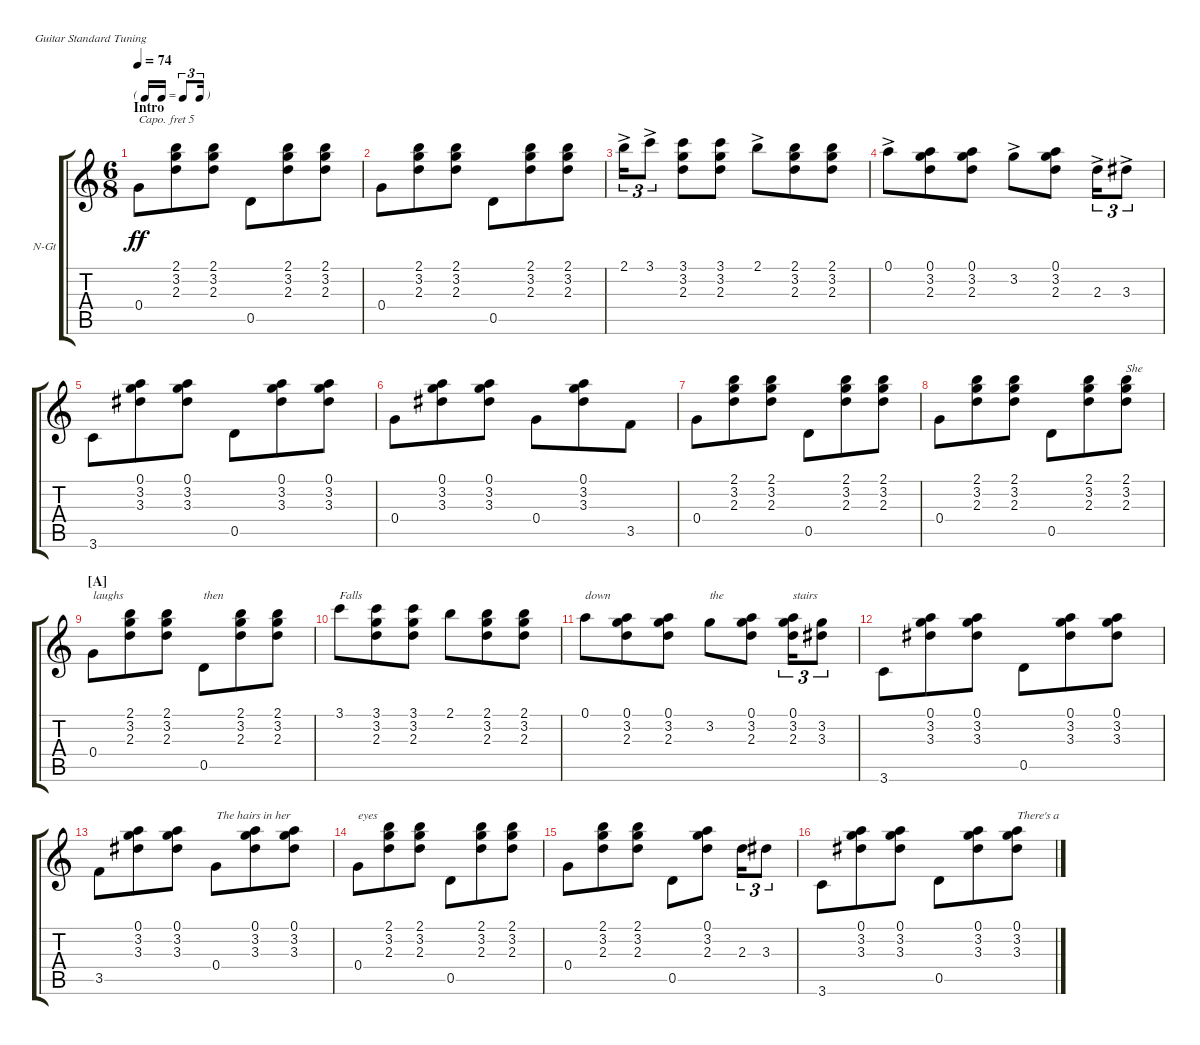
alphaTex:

\defaultSystemsLayout 4
\bracketExtendMode groupsimilarinstruments
\firstSystemTrackNameOrientation horizontal
\otherSystemsTrackNameOrientation horizontal
\track ("Nylon Guitar" "N-Gt") {instrument acousticguitarnylon}
\staff {score tabs}
\capo 5
\tuning (E4 B3 G3 D3 A2 E2)
\ts (6 8)
\tf triplet16th
\section ("" "Intro")
\tempo 74
\clef g2
\scale
0.386139
\ks c
0.4.8{dy ff instrument acousticguitarnylon} (2.1 3.2 2.3).8 (2.1 3.2 2.3).8 0.5.8 (2.1 3.2 2.3).8 (2.1 3.2 2.3).8 |
\scale
0.20462 0.4.8 (2.1 3.2 2.3).8 (2.1 3.2 2.3).8 0.5.8 (2.1 3.2 2.3).8 (2.1 3.2 2.3).8 |
\scale
0.20462 2.1{ac}.16{tu (3 2)} 3.1{ac}.8{tu (3 2)} (3.1 3.2 2.3).8 (2.3 3.2 3.1).8 2.1{ac}.8 (2.1 3.2 2.3).8 (2.1 3.2 2.3).8 |
\scale
0.20462 0.1{ac}.8 (0.1 3.2 2.3).8 (0.1 3.2 2.3).8 3.2{ac}.8 (0.1 3.2 2.3).8 2.3{ac}.16{tu (3 2)} 3.3{ac}.8{tu (3 2)} |
\scale
0.25 3.6.8 (0.1 3.2 3.3).8 (0.1 3.2 3.3).8 0.5.8 (0.1 3.2 3.3).8 (0.1 3.2 3.3).8 |
\scale
0.25 0.4.8 (0.1 3.2 3.3).8 (0.1 3.2 3.3).8 0.4.8 (0.1 3.2 3.3).8 3.5.8 |
\scale
0.25 0.4.8 (2.1 3.2 2.3).8 (2.1 3.2 2.3).8 0.5.8 (2.1 3.2 2.3).8 (2.1 3.2 2.3).8 |
\scale
0.25 0.4.8 (2.1 3.2 2.3).8 (2.1 3.2 2.3).8 0.5.8 (2.1 3.2 2.3).8 (2.1 3.2 2.3).8{txt "She"} |
\section ("A" "")
\scale
0.25 0.4.8{txt "laughs"} (2.1 3.2 2.3).8 (2.1 3.2 2.3).8 0.5.8{txt "then"} (2.1 3.2 2.3).8 (2.1 3.2 2.3).8 |
\scale
0.25 3.1.8{txt "Falls"} (3.1 3.2 2.3).8 (2.3 3.2 3.1).8 2.1.8 (2.1 3.2 2.3).8 (2.1 3.2 2.3).8 |
\scale
0.25 0.1.8{txt "down"} (0.1 3.2 2.3).8 (0.1 3.2 2.3).8 3.2.8{txt "the"} (0.1 3.2 2.3).8 (0.1 3.2 2.3).16{tu (3 2) txt "stairs"} (3.3 3.2).8{tu (3 2)} |
\scale
0.25 3.6.8 (0.1 3.2 3.3).8 (0.1 3.2 3.3).8 0.5.8 (0.1 3.2 3.3).8 (0.1 3.2 3.3).8 |
\scale
0.25 3.5.8 (0.1 3.2 3.3).8 (0.1 3.2 3.3).8 0.4.8{txt "The hairs in her"} (0.1 3.2 3.3).8 (0.1 3.2 3.3).8 |
\scale
0.25 0.4.8{txt "eyes"} (2.1 3.2 2.3).8 (2.1 3.2 2.3).8 0.5.8 (2.1 3.2 2.3).8 (2.1 3.2 2.3).8 |
\scale
0.25 0.4.8 (2.1 3.2 2.3).8 (2.1 3.2 2.3).8 0.5.8 (0.1 3.2 2.3).8 2.3.16{tu (3 2)} 3.3.8{tu (3 2)} |
\scale
0.25 3.6.8 (0.1 3.2 3.3).8 (0.1 3.2 3.3).8 0.5.8 (0.1 3.2 3.3).8 (0.1 3.2 3.3).8{txt "There's a"}
